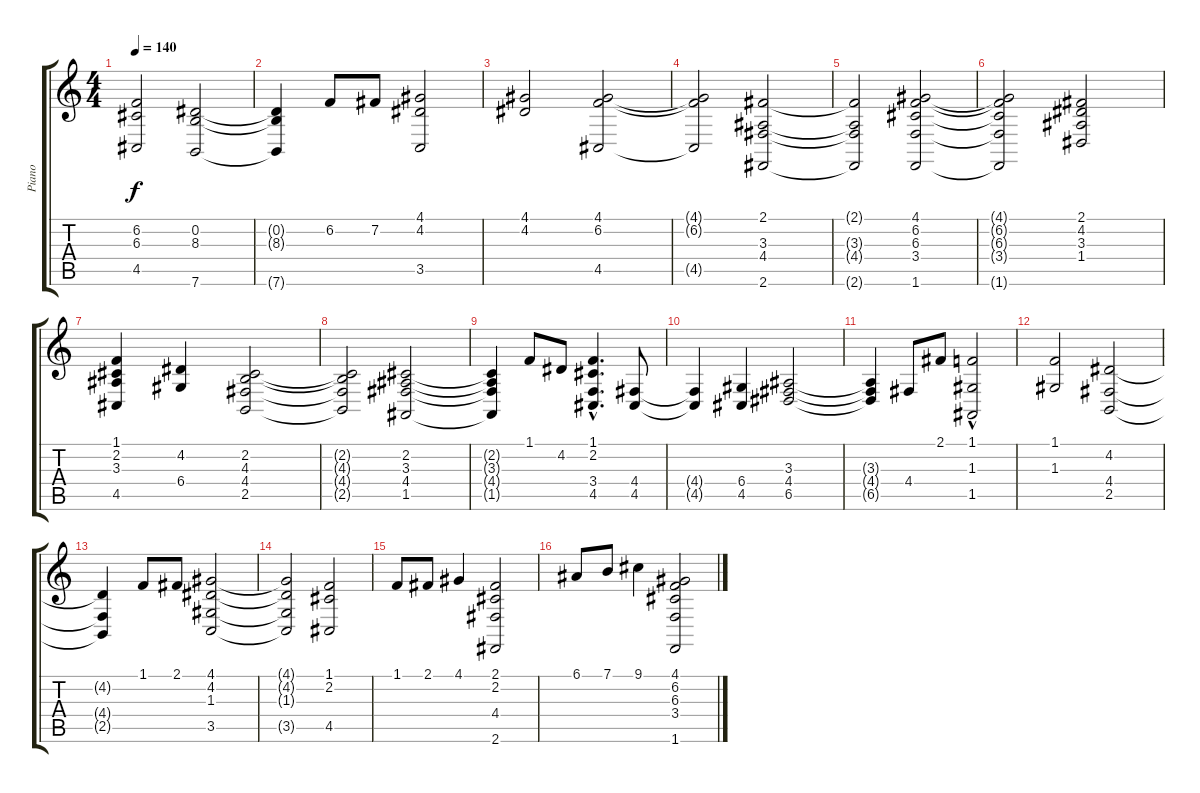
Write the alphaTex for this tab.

\track ("Piano" "Piano") {instrument acousticgrandpiano}
\staff {score tabs}
\tuning (E4 B3 G3 D3 A2 E2) {hide}
\ts (4 4)
\tempo 140
\clef g2
\ks c
(6.2 6.3 4.5).2{dy f} (0.2 8.3 7.6).2 |
(0.2{t} 8.3{t} 7.6{t}).4 6.2.8 7.2.8 (4.1 4.2 3.5).2 |
(4.1 4.2).2 (4.1 6.2 4.5).2 |
(4.1{t} 6.2{t} 4.5{t}).2 (2.1 3.3 4.4 2.6).2 |
(2.1{t} 3.3{t} 4.4{t} 2.6{t}).2 (4.1 6.2 6.3 3.4 1.6).2 |
(4.1{t} 6.2{t} 6.3{t} 3.4{t} 1.6{t}).2 (2.1 4.2 3.3 1.4).2 |
(1.1 2.2 3.3 4.5).4 (4.2 6.4).4 (2.2 4.3 4.4 2.5).2 |
(2.2{t} 4.3{t} 4.4{t} 2.5{t}).2 (2.2 3.3 4.4 1.5).2 |
(2.2{t} 3.3{t} 4.4{t} 1.5{t}).4 1.1.8 4.2.8 (1.1 2.2 3.4{hac} 4.5{hac}).4{d} (4.4 4.5).8 |
(4.4{t} 4.5{t}).4 (6.4 4.5).4 (3.3 4.4 6.5).2 |
(3.3{t} 4.4{t} 6.5{t}).4 4.4.8 2.1.8 (1.1{hac} 1.3{hac} 1.5).2 |
(1.1 1.3).2 (4.2 4.4 2.5).2 |
(4.2{t} 4.4{t} 2.5{t}).4 1.1.8 2.1.8 (4.1 4.2 1.3 3.5).2 |
(4.1{t} 4.2{t} 1.3{t} 3.5{t}).2 (1.1 2.2 4.5).2 |
1.1.8 2.1.8 4.1.4 (2.1 2.2 4.4 2.6).2 |
6.1.8 7.1.8 9.1.4 (4.1 6.2 6.3 3.4 1.6).2
